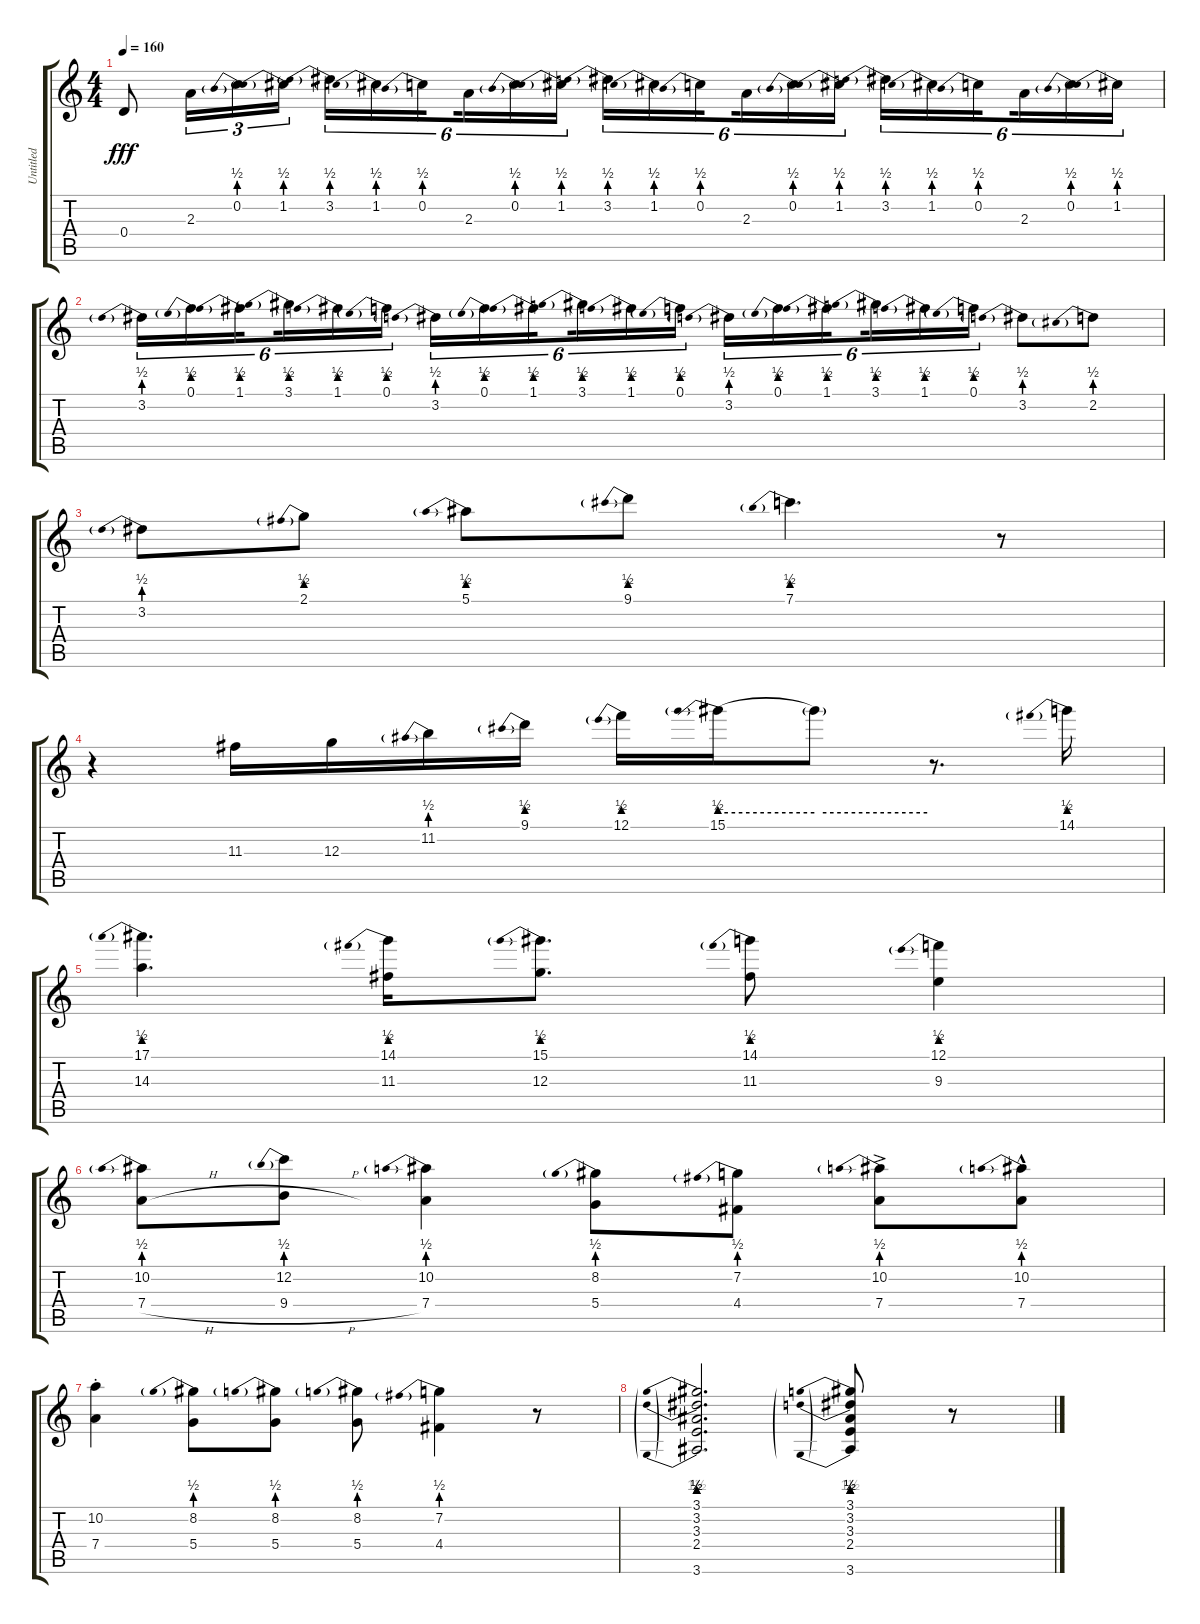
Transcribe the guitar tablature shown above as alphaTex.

\track ("Untitled" "Untitled") {instrument acousticguitarsteel}
\staff {score tabs}
\tuning (E4 B3 G3 D3 A2 E2) {hide}
\ts (4 4)
\tempo 160
\clef g2
\ks c
0.4.8{dy fff} 2.3.16{tu (3 2)} 0.2{be (prebend 0 2 60 2)}.16{tu (3 2)} 1.2{be (prebend 0 2 60 2)}.16{tu (3 2)} 3.2{be (prebend 0 2 60 2)}.16{tu (6 4)} 1.2{be (prebend 0 2 60 2)}.16{tu (6 4)} 0.2{be (prebend 0 2 60 2)}.16{tu (6 4) beam splitsecondary} 2.3.16{tu (6 4)} 0.2{be (prebend 0 2 60 2)}.16{tu (6 4)} 1.2{be (prebend 0 2 60 2)}.16{tu (6 4)} 3.2{be (prebend 0 2 60 2)}.16{tu (6 4)} 1.2{be (prebend 0 2 60 2)}.16{tu (6 4)} 0.2{be (prebend 0 2 60 2)}.16{tu (6 4) beam splitsecondary} 2.3.16{tu (6 4)} 0.2{be (prebend 0 2 60 2)}.16{tu (6 4)} 1.2{be (prebend 0 2 60 2)}.16{tu (6 4)} 3.2{be (prebend 0 2 60 2)}.16{tu (6 4)} 1.2{be (prebend 0 2 60 2)}.16{tu (6 4)} 0.2{be (prebend 0 2 60 2)}.16{tu (6 4) beam splitsecondary} 2.3.16{tu (6 4)} 0.2{be (prebend 0 2 60 2)}.16{tu (6 4)} 1.2{be (prebend 0 2 60 2)}.16{tu (6 4)} |
3.2{be (prebend 0 2 60 2)}.16{tu (6 4)} 0.1{be (prebend 0 2 60 2)}.16{tu (6 4)} 1.1{be (prebend 0 2 60 2)}.16{tu (6 4) beam splitsecondary} 3.1{be (prebend 0 2 60 2)}.16{tu (6 4)} 1.1{be (prebend 0 2 60 2)}.16{tu (6 4)} 0.1{be (prebend 0 2 60 2)}.16{tu (6 4)} 3.2{be (prebend 0 2 60 2)}.16{tu (6 4)} 0.1{be (prebend 0 2 60 2)}.16{tu (6 4)} 1.1{be (prebend 0 2 60 2)}.16{tu (6 4) beam splitsecondary} 3.1{be (prebend 0 2 60 2)}.16{tu (6 4)} 1.1{be (prebend 0 2 60 2)}.16{tu (6 4)} 0.1{be (prebend 0 2 60 2)}.16{tu (6 4)} 3.2{be (prebend 0 2 60 2)}.16{tu (6 4)} 0.1{be (prebend 0 2 60 2)}.16{tu (6 4)} 1.1{be (prebend 0 2 60 2)}.16{tu (6 4) beam splitsecondary} 3.1{be (prebend 0 2 60 2)}.16{tu (6 4)} 1.1{be (prebend 0 2 60 2)}.16{tu (6 4)} 0.1{be (prebend 0 2 60 2)}.16{tu (6 4)} 3.2{be (prebend 0 2 60 2)}.8 2.2{be (prebend 0 2 60 2)}.8 |
3.2{be (prebend 0 2 60 2)}.8 2.1{be (prebend 0 2 60 2)}.8 5.1{be (prebend 0 2 60 2)}.8 9.1{be (prebend 0 2 60 2)}.8 7.1{be (prebend 0 2 60 2)}.4{d} r.8 |
r.4 11.3.16 12.3.16 11.2{be (prebend 0 2 60 2)}.16 9.1{be (prebend 0 2 60 2)}.16 12.1{be (prebend 0 2 60 2)}.16 15.1{be (prebend 0 2 60 2)}.16 15.1{be (hold 0 2 60 2) t}.8 r.8{d} 14.1{be (prebend 0 2 60 2)}.16 |
(17.1{be (prebend 0 2 60 2)} 14.3).4{d} (14.1{be (prebend 0 2 60 2)} 11.3).16 (15.1{be (prebend 0 2 60 2)} 12.3).8{d} (14.1{be (prebend 0 2 60 2)} 11.3).8 (12.1{be (prebend 0 2 60 2)} 9.3).4 |
(10.2{be (prebend 0 2 60 2)} 7.4{h}).8 (12.2{be (prebend 0 2 60 2)} 9.4{h}).8 (10.2{be (prebend 0 2 60 2)} 7.4).4 (8.2{be (prebend 0 2 60 2)} 5.4).8 (7.2{be (prebend 0 2 60 2)} 4.4).8 (10.2{be (prebend 0 2 60 2) ac} 7.4{ac}).8 (10.2{be (prebend 0 2 60 2) hac} 7.4{hac}).8 |
(10.2{st} 7.4{st}).4 (8.2{be (prebend 0 2 60 2)} 5.4).8 (8.2{be (prebend 0 2 60 2)} 5.4).8 (8.2{be (prebend 0 2 60 2)} 5.4).8 (7.2{be (prebend 0 2 60 2)} 4.4).4 r.8 |
(3.1{be (prebend 0 2 60 2)} 3.2{be (prebend 0 2 60 2)} 3.3 2.4 3.6{be (prebend 0 6 60 6)}).2{d} (3.1{be (prebend 0 2 60 2)} 3.2{be (prebend 0 2 60 2)} 3.3 2.4 3.6{be (prebend 0 6 60 6)}).8 r.8
